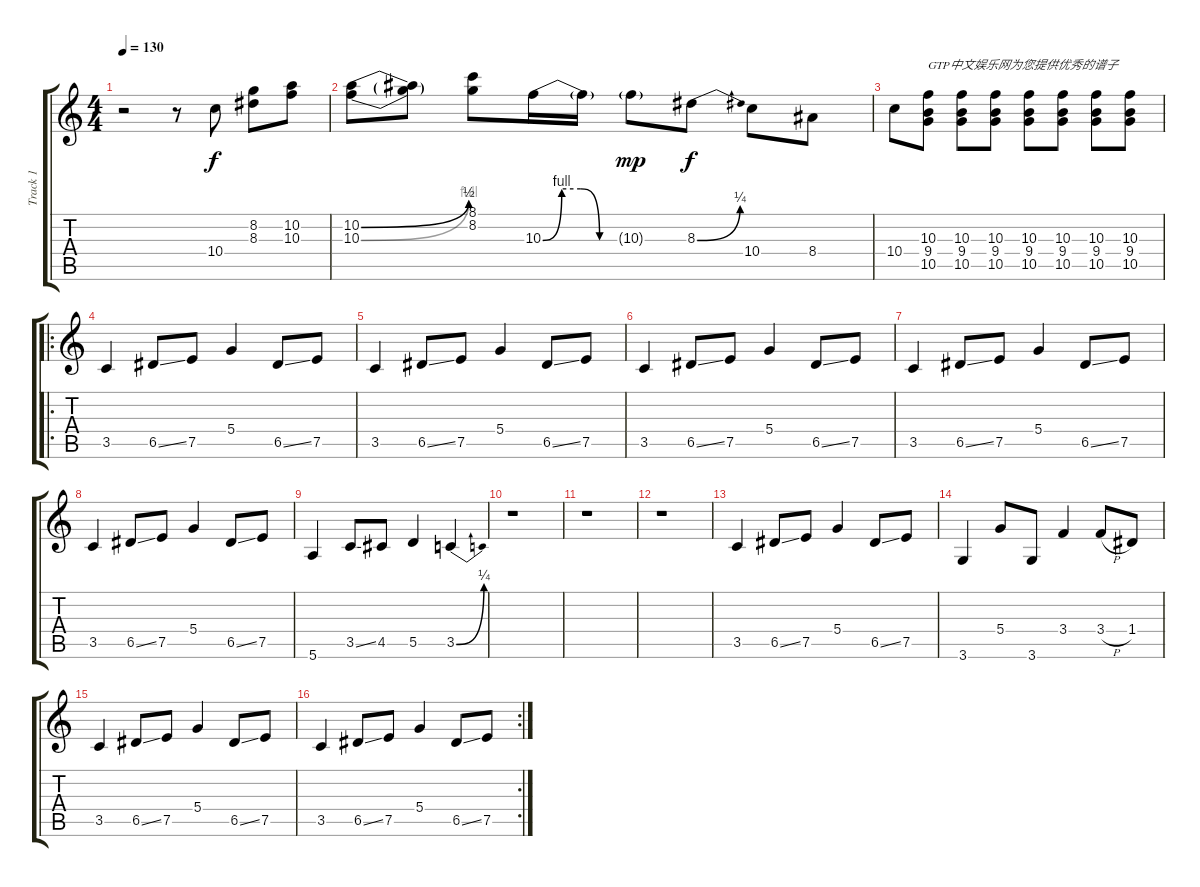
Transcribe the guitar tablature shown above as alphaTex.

\track ("Track 1" "Track 1") {instrument electricguitarclean}
\staff {score tabs}
\tuning (E4 B3 G3 D3 A2 E2) {hide}
\ts (4 4)
\tempo 130
\clef g2
\ks c
r.2{dy f instrument electricguitarclean} r.8 10.4.8 (8.2 8.3).8 (10.2 10.3).8 |
(10.2{be (bend 0 0 60 2)} 10.3{be (bend 0 0 60 4)}).8 (10.2{t} 10.3{t}).8 (8.1 8.2).8 10.3{be (custom 0 0 15 4 30 4 45 0 60 0)}.16 10.3{t}.16 10.3{g}.8{dy mp} 8.3{be (bend 0 0 60 1)}.8{dy f} 10.4.8 8.4.8 |
10.4.8 (10.3 9.4 10.5).8{txt "GTP中文娱乐网为您提供优秀的谱子"} (10.3 9.4 10.5).8 (10.3 9.4 10.5).8 (10.3 9.4 10.5).8 (10.3 9.4 10.5).8 (10.3 9.4 10.5).8 (10.3 9.4 10.5).8 |
\ro
3.5.4 6.5{ss}.8 7.5.8 5.4.4 6.5{ss}.8 7.5.8 |
3.5.4 6.5{ss}.8 7.5.8 5.4.4 6.5{ss}.8 7.5.8 |
3.5.4 6.5{ss}.8 7.5.8 5.4.4 6.5{ss}.8 7.5.8 |
3.5.4 6.5{ss}.8 7.5.8 5.4.4 6.5{ss}.8 7.5.8 |
3.5.4 6.5{ss}.8 7.5.8 5.4.4 6.5{ss}.8 7.5.8 |
5.6.4 3.5{ss}.8 4.5.8 5.5.4 3.5{be (bend 0 0 60 1)}.4 |
r.1 |
r.1 |
r.1 |
3.5.4 6.5{ss}.8 7.5.8 5.4.4 6.5{ss}.8 7.5.8 |
3.6.4 5.4.8 3.6.8 3.4.4 3.4{h}.8 1.4.8 |
3.5.4 6.5{ss}.8 7.5.8 5.4.4 6.5{ss}.8 7.5.8 |
\rc 2
3.5.4 6.5{ss}.8 7.5.8 5.4.4 6.5{ss}.8 7.5.8
